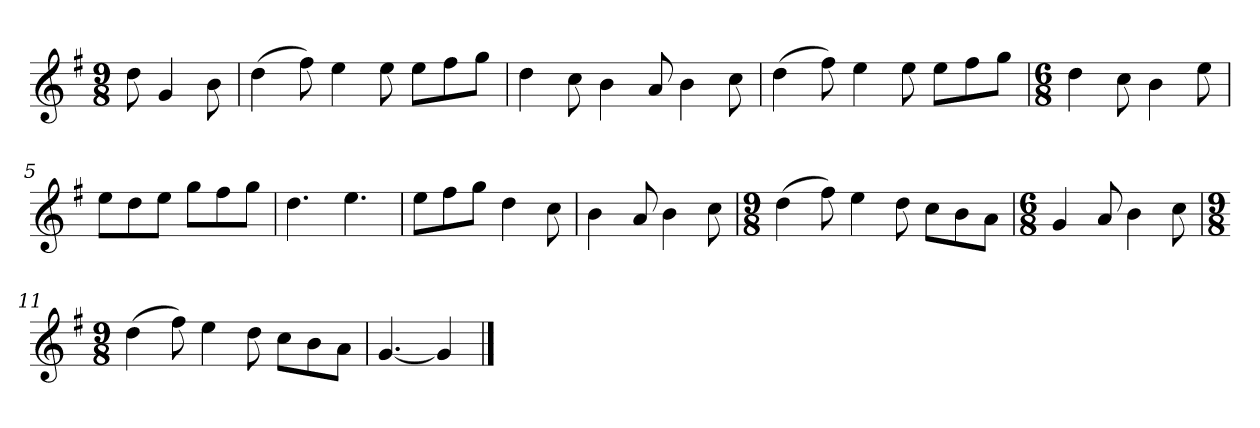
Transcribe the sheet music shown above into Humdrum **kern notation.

**kern
*part1
*staff1
*k[f#]
*M9/8
*MM120
=
8dd
4g
8b
=1
(4dd
8ff#)
4ee
8ee
8eeL
8ff#
8ggJ
=2
4dd
8cc
4b
8a
4b
8cc
=3
(4dd
8ff#)
4ee
8ee
8eeL
8ff#
8ggJ
=4
*M6/8
4dd
8cc
4b
8ee
=5
8eeL
8dd
8eeJ
8ggL
8ff#
8ggJ
=6
4.dd
4.ee
=7
8eeL
8ff#
8ggJ
4dd
8cc
=8
4b
8a
4b
8cc
=9
*M9/8
(4dd
8ff#)
4ee
8dd
8ccL
8b
8aJ
=10
*M6/8
4g
8a
4b
8cc
=11
*M9/8
(4dd
8ff#)
4ee
8dd
8ccL
8b
8aJ
=12
[4.g
4g]
==
*-
